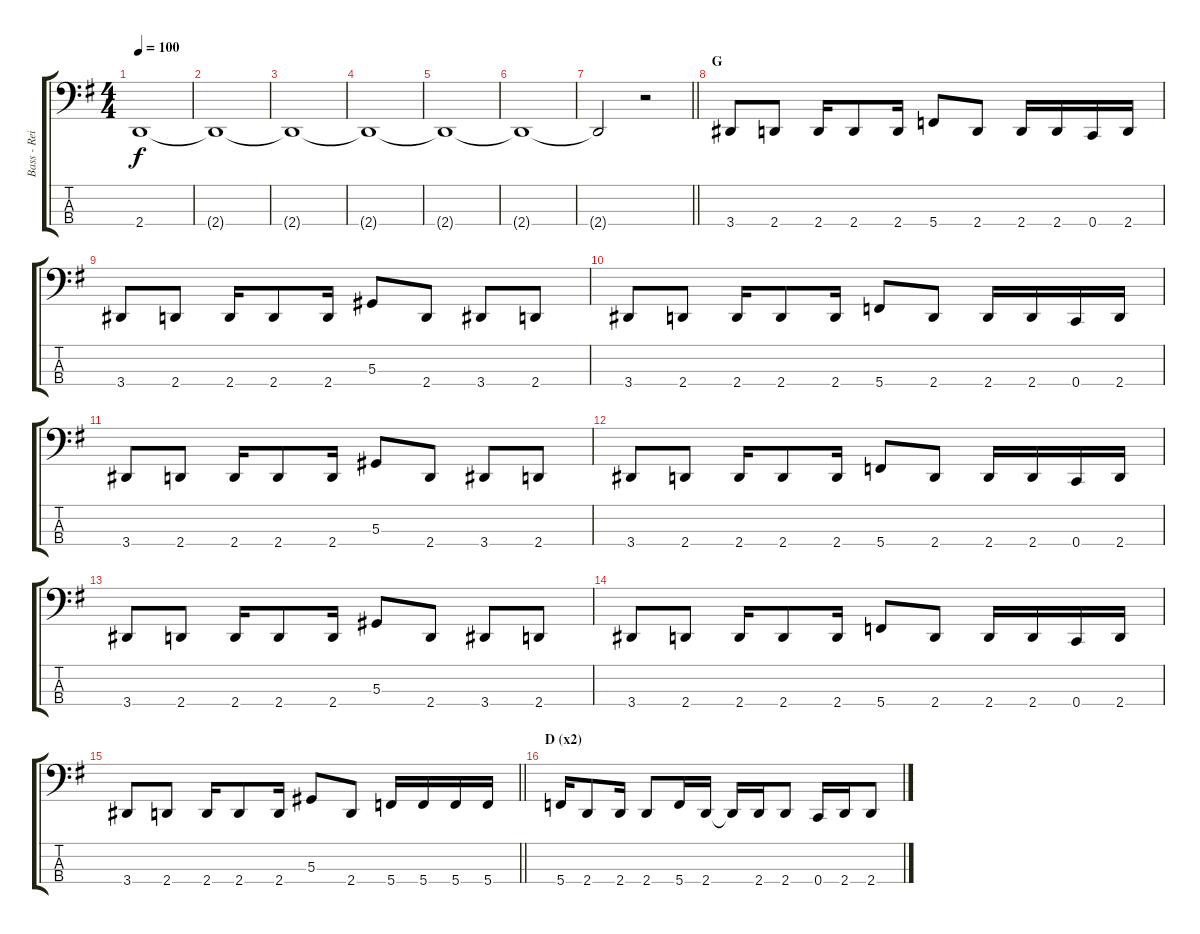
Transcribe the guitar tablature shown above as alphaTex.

\track ("Bass - Reita" "Bass - Rei") {instrument electricbasspick}
\staff {score tabs}
\tuning (Db2 Ab1 Eb1 C1) {hide}
\ts (4 4)
\tempo 100
\clef f4
\ks g
2.4{t}.1{dy f} |
2.4{t}.1 |
2.4{t}.1 |
2.4{t}.1 |
2.4{t}.1 |
2.4{t}.1 |
\barLineRight lightlight
2.4{t}.2 r.2 |
\section ("" "G")
3.4.8 2.4.8 2.4.16 2.4.8 2.4.16 5.4.8 2.4.8 2.4.16 2.4.16 0.4.16 2.4.16 |
3.4.8 2.4.8 2.4.16 2.4.8 2.4.16 5.3.8 2.4.8 3.4.8 2.4.8 |
3.4.8 2.4.8 2.4.16 2.4.8 2.4.16 5.4.8 2.4.8 2.4.16 2.4.16 0.4.16 2.4.16 |
3.4.8 2.4.8 2.4.16 2.4.8 2.4.16 5.3.8 2.4.8 3.4.8 2.4.8 |
3.4.8 2.4.8 2.4.16 2.4.8 2.4.16 5.4.8 2.4.8 2.4.16 2.4.16 0.4.16 2.4.16 |
3.4.8 2.4.8 2.4.16 2.4.8 2.4.16 5.3.8 2.4.8 3.4.8 2.4.8 |
3.4.8 2.4.8 2.4.16 2.4.8 2.4.16 5.4.8 2.4.8 2.4.16 2.4.16 0.4.16 2.4.16 |
\barLineRight lightlight
3.4.8 2.4.8 2.4.16 2.4.8 2.4.16 5.3.8 2.4.8 5.4.16 5.4.16 5.4.16 5.4.16 |
\section ("" "D (x2)")
5.4.16 2.4.8 2.4.16 2.4.8 5.4.16 2.4.16 2.4{t}.16 2.4.16 2.4.8 0.4.16 2.4.16 2.4.8
